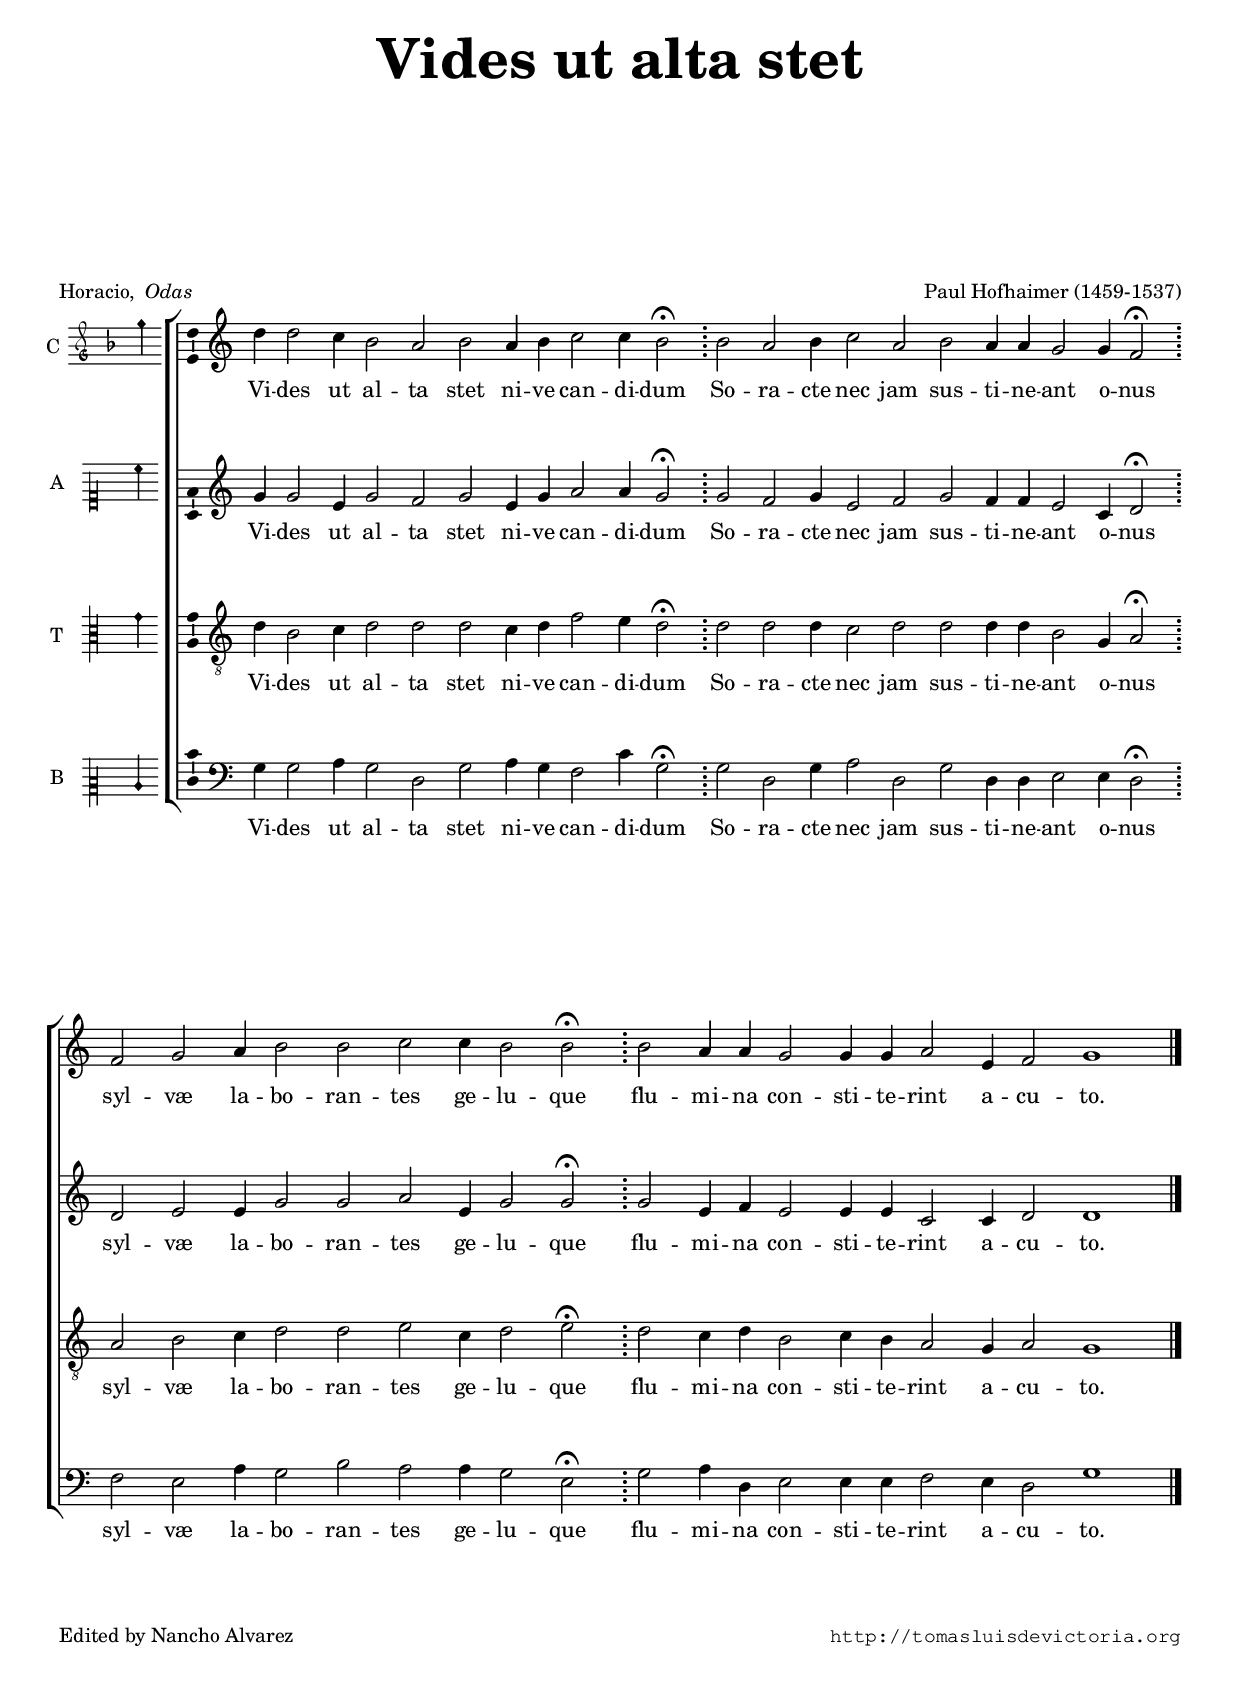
\version "2.18.0"

#(set-default-paper-size "a4")
#(set-global-staff-size 17.2)
#(ly:set-option 'point-and-click #f)
%mobile -s15.5 -i2.0

ss=\once \set suggestAccidentals = ##t
cresc=\markup{\italic "cresc."}
dim=\markup{\italic "dim."}
rit=\markup{\italic "rit."}
italicas=\override LyricText.font-shape = #'italic
rectas=\override LyricText.font-shape = #'upright
incipitwidth = 20


htitle="Vides ut alta stet"
hcomposer="Hofhaimer"

\header {
	title=\markup{\fontsize #5 \column{"Vides ut alta stet" }}
	subtitle=\markup{\null \vspace #7 }
	composer="Paul Hofhaimer (1459-1537)"
        pdfauthor=\composer
	poet=\markup{"Horacio, " \italic "Odas"}
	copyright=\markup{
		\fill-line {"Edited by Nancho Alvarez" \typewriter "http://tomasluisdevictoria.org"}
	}
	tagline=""
}

global={\cadenzaOn \key f \major \skip 4*68 \bar "|." }
% \key c en tenor y bassus
% escrito octava alta en el original

cantus=\relative c'''{
	\override Score.TimeSignature.stencil = ##f
	g4 g2 f4 e2 d e d4 e f2 f4 e2^\fermata \bar ";"
	e2 d e4 f2 d e d4 d c2 c4 bes2^\fermata \break \bar ";" % sugerido b becuadro en la cadencia
	bes2 c d4 e2 e f f4 e2 e^\fermata \bar ";" % sugerido b becuadro al principio
	e2 d4 d c2 c4 c d2 a4 bes2 c1
}

altus=\relative c''{
	c4 c2 a4 c2 bes c a4 c d2 d4 c2^\fermata
	c2 bes c4 a2 bes c bes4 bes a2 f4 g2^\fermata
	g a a4 c2 c d a4 c2 c^\fermata
	c2 a4 bes a2 a4 a f2 f4 g2 g1
}

tenor=\relative c''{
	g4 e2 f4 g2 g g f4 g bes2 a4 g2^\fermata
	g2 g g4 f2 g g g4 g e2 c4 d2^\fermata
	d2 e f4 g2 g a f4 g2 a^\fermata
	g2 f4 g e2 f4 e d2 c4 d2 c1
}

bassus=\relative c'{
	c4 c2 d4 c2 g c d4 c bes2 f'4 c2^\fermata
	c2 g c4 d2 g, c g4 g a2 a4 g2^\fermata
	bes2 a d4 c2 e d d4 c2 a^\fermata
	c2 d4 g, a2 a4 a bes2 a4 g2 c1
}


textocantus=\lyricmode{
Vi -- des ut al -- ta stet ni -- ve can -- di -- dum
So -- ra -- cte nec jam sus -- ti -- ne -- ant o -- nus
syl -- væ la -- bo -- ran -- tes ge -- lu -- que
flu -- mi -- na con -- sti -- te -- rint a -- cu -- to.
}

textoaltus=\lyricmode{
Vi -- des ut al -- ta stet ni -- ve can -- di -- dum
So -- ra -- cte nec jam sus -- ti -- ne -- ant o -- nus
syl -- væ la -- bo -- ran -- tes ge -- lu -- que
flu -- mi -- na con -- sti -- te -- rint a -- cu -- to.

}

textotenor=\lyricmode{
Vi -- des ut al -- ta stet ni -- ve can -- di -- dum
So -- ra -- cte nec jam sus -- ti -- ne -- ant o -- nus
syl -- væ la -- bo -- ran -- tes ge -- lu -- que
flu -- mi -- na con -- sti -- te -- rint a -- cu -- to.
}

textobassus=\lyricmode{
Vi -- des ut al -- ta stet ni -- ve can -- di -- dum
So -- ra -- cte nec jam sus -- ti -- ne -- ant o -- nus
syl -- væ la -- bo -- ran -- tes ge -- lu -- que
flu -- mi -- na con -- sti -- te -- rint a -- cu -- to.
}



incipitcantus=\markup{
	\score{
		{ 
		\set Staff.instrumentName="C "
		\override NoteHead.style = #'neomensural
		\override Rest.style = #'neomensural
		\override Staff.TimeSignature.style = #'neomensural
		\override Staff.TimeSignature.stencil = ##f
		\cadenzaOn 
		\clef "petrucci-g"
		\key f \major
		\time 2/2
		g''4 % g''2 ??
		} 
	\layout {
		\context {\Voice
			\remove Ligature_bracket_engraver
			\consists Mensural_ligature_engraver
		}
		line-width=\incipitwidth
		indent = 0
	}
	}
}


incipitaltus=\markup{
	\score{
		{ 
		\set Staff.instrumentName="A   "
		\override NoteHead.style = #'neomensural 
		\override Rest.style = #'neomensural
		\override Staff.TimeSignature.style = #'neomensural
		\override Staff.TimeSignature.stencil = ##f
		\cadenzaOn 
		\clef "petrucci-c1"
		\key c \major % creo que el bemol se refiere solo al cantus
		\time 2/2
		c''4 % c''2 ??
		} 
	\layout {
		\context {\Voice
			\remove Ligature_bracket_engraver
			\consists Mensural_ligature_engraver
		}
		line-width=\incipitwidth
		indent = 0
	}
	}
}


incipittenor=\markup{
	\score{
		{ 
		\set Staff.instrumentName="T   "
		\override NoteHead.style = #'neomensural 
		\override Rest.style = #'neomensural
		\override Staff.TimeSignature.style = #'neomensural
		\override Staff.TimeSignature.stencil = ##f
		\cadenzaOn 
		\clef "petrucci-c3"
		\key c \major
		\time 2/2
		g'4 % g'2 ??
		} 
	\layout {
		\context {\Voice
			\remove Ligature_bracket_engraver
			\consists Mensural_ligature_engraver
		}
		line-width=\incipitwidth
		indent=0
	}
	}
}


incipitbassus=\markup{
	\score{
		{ 
		\set Staff.instrumentName="B   "
		\override NoteHead.style = #'neomensural 
		\override Rest.style = #'neomensural
		\override Staff.TimeSignature.style = #'neomensural
		\override Staff.TimeSignature.stencil = ##f
		\cadenzaOn 
		\clef "petrucci-c2"
		\key c \major
		\time 2/2
		c'4 % c'2 ??
		} 
	\layout {
		\context {\Voice
			\remove Ligature_bracket_engraver
			\consists Mensural_ligature_engraver
		}
		line-width=\incipitwidth
		indent = 0
	}
	}
}





\score {\transpose c' g{
\new ChoirStaff<<

	\new Staff <<\global
	\new Voice="v1" {
		\set Staff.instrumentName=\incipitcantus
		\clef "treble"
		\cantus }
	\new Lyrics \lyricsto "v1" {\textocantus }
	>>

	
	\new Staff << \global
	\new Voice="v2" {
		\set Staff.instrumentName=\incipitaltus
		\clef "treble" 
		\altus}
	\new Lyrics \lyricsto "v2" {\textoaltus }
	>>

	
	\new Staff <<\global
	\new Voice="v3" {
		\set Staff.instrumentName=\incipittenor
		\clef "G_8"
		\tenor }
	\new Lyrics \lyricsto "v3" {\textotenor }
	>>
	

	\new Staff <<\global
	\new Voice="v4" {
		\set Staff.instrumentName=\incipitbassus
		\clef "bass" 
		\bassus }
	\new Lyrics \lyricsto "v4" {\textobassus }
	>>
	
>>

	}%transpose
	
\layout{ 
	\context {\Lyrics 
		\override VerticalAxisGroup.staff-affinity = #UP
		\override VerticalAxisGroup.nonstaff-relatedstaff-spacing =
			#'((basic-distance . 0) (minimum-distance . 0) (padding . 1))
		\override LyricText.font-size = #1.2
		\override LyricHyphen.minimum-distance = #0.5
	}
	\context {\Score 
		tempoHideNote = ##t
		\override BarNumber.padding = #2 
	}
	\context {\Voice 
		%melismaBusyProperties = #'()
		%autoBeaming = ##f
	}
	\context {\Staff 
                %\RemoveEmptyStaves
                %\override VerticalAxisGroup.remove-first = ##t
		\override VerticalAxisGroup.staff-staff-spacing =
			#'((basic-distance . 11) (minimum-distance . 0) (padding . 1))
		\consists Ambitus_engraver 
		\override LigatureBracket.padding = #1
	}
}

%\midi { \mtempo }

}


\paper{
	evenHeaderMarkup=\markup  \fill-line { \fromproperty #'page:page-number-string \htitle \hcomposer }
	oddHeaderMarkup= \markup  \fill-line { \on-the-fly #not-first-page \hcomposer \on-the-fly #not-first-page \htitle \on-the-fly #not-first-page \fromproperty #'page:page-number-string }
	%system-count=20
	%page-count = 8
	ragged-last-bottom = ##f
	indent=2\cm
	system-system-spacing =
	#'((basic-distance . 20) (minimum-distance . 0) (padding . 5))
	top-system-spacing = % header
	#'((basic-distance . 8) (minimum-distance . 0) (padding . 0))
	last-bottom-spacing = % footer
	#'((basic-distance . 12) (minimum-distance . 0) (padding . 0))
        top-markup-spacing = 
        #'((basic-distance . 6) (minimum-distance . 0) (padding . 0))
        
}
